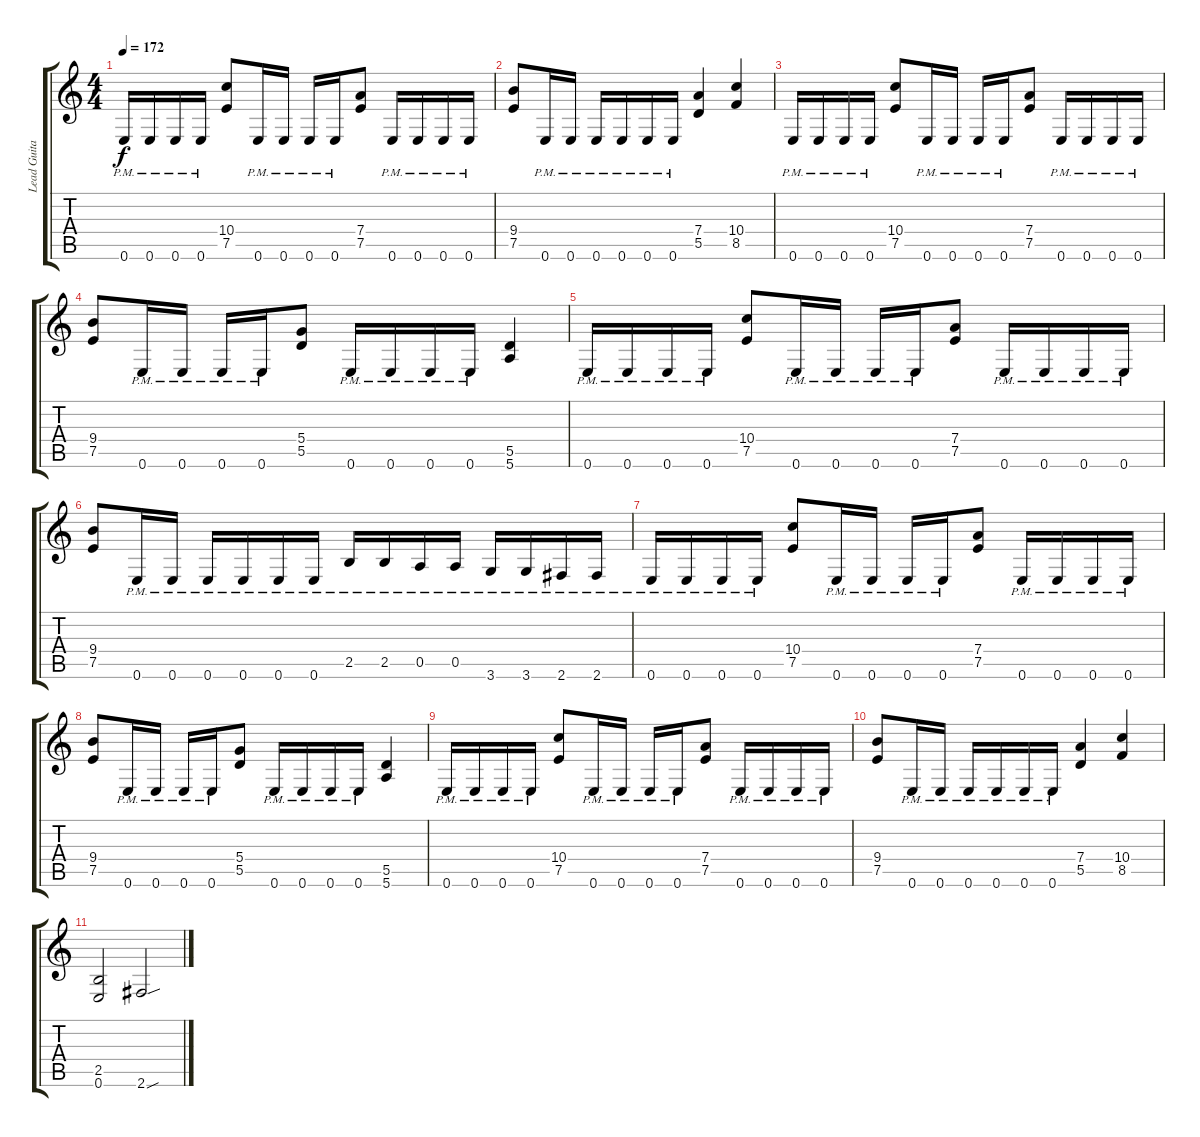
\track ("Lead Guitar I" "Lead Guita") {instrument overdrivenguitar}
\staff {score tabs}
\tuning (E4 B3 G3 D3 A2 E2) {hide}
\ts (4 4)
\tempo 172
\clef g2
\ks c
0.6{pm}.16{dy f} 0.6{pm}.16 0.6{pm}.16 0.6{pm}.16 (10.4 7.5).8 0.6{pm}.16 0.6{pm}.16 0.6{pm}.16 0.6{pm}.16 (7.4 7.5).8 0.6{pm}.16 0.6{pm}.16 0.6{pm}.16 0.6{pm}.16 |
(9.4 7.5).8 0.6{pm}.16 0.6{pm}.16 0.6{pm}.16 0.6{pm}.16 0.6{pm}.16 0.6{pm}.16 (7.4 5.5).4 (10.4 8.5).4 |
0.6{pm}.16 0.6{pm}.16 0.6{pm}.16 0.6{pm}.16 (10.4 7.5).8 0.6{pm}.16 0.6{pm}.16 0.6{pm}.16 0.6{pm}.16 (7.4 7.5).8 0.6{pm}.16 0.6{pm}.16 0.6{pm}.16 0.6{pm}.16 |
(9.4 7.5).8 0.6{pm}.16 0.6{pm}.16 0.6{pm}.16 0.6{pm}.16 (5.4 5.5).8 0.6{pm}.16 0.6{pm}.16 0.6{pm}.16 0.6{pm}.16 (5.5 5.6).4 |
0.6{pm}.16 0.6{pm}.16 0.6{pm}.16 0.6{pm}.16 (10.4 7.5).8 0.6{pm}.16 0.6{pm}.16 0.6{pm}.16 0.6{pm}.16 (7.4 7.5).8 0.6{pm}.16 0.6{pm}.16 0.6{pm}.16 0.6{pm}.16 |
(9.4 7.5).8 0.6{pm}.16 0.6{pm}.16 0.6{pm}.16 0.6{pm}.16 0.6{pm}.16 0.6{pm}.16 2.5{pm}.16 2.5{pm}.16 0.5{pm}.16 0.5{pm}.16 3.6{pm}.16 3.6{pm}.16 2.6{pm}.16 2.6{pm}.16 |
0.6{pm}.16 0.6{pm}.16 0.6{pm}.16 0.6{pm}.16 (10.4 7.5).8 0.6{pm}.16 0.6{pm}.16 0.6{pm}.16 0.6{pm}.16 (7.4 7.5).8 0.6{pm}.16 0.6{pm}.16 0.6{pm}.16 0.6{pm}.16 |
(9.4 7.5).8 0.6{pm}.16 0.6{pm}.16 0.6{pm}.16 0.6{pm}.16 (5.4 5.5).8 0.6{pm}.16 0.6{pm}.16 0.6{pm}.16 0.6{pm}.16 (5.5 5.6).4 |
0.6{pm}.16 0.6{pm}.16 0.6{pm}.16 0.6{pm}.16 (10.4 7.5).8 0.6{pm}.16 0.6{pm}.16 0.6{pm}.16 0.6{pm}.16 (7.4 7.5).8 0.6{pm}.16 0.6{pm}.16 0.6{pm}.16 0.6{pm}.16 |
(9.4 7.5).8 0.6{pm}.16 0.6{pm}.16 0.6{pm}.16 0.6{pm}.16 0.6{pm}.16 0.6{pm}.16 (7.4 5.5).4 (10.4 8.5).4 |
(2.5 0.6).2 2.6{sou}.2
